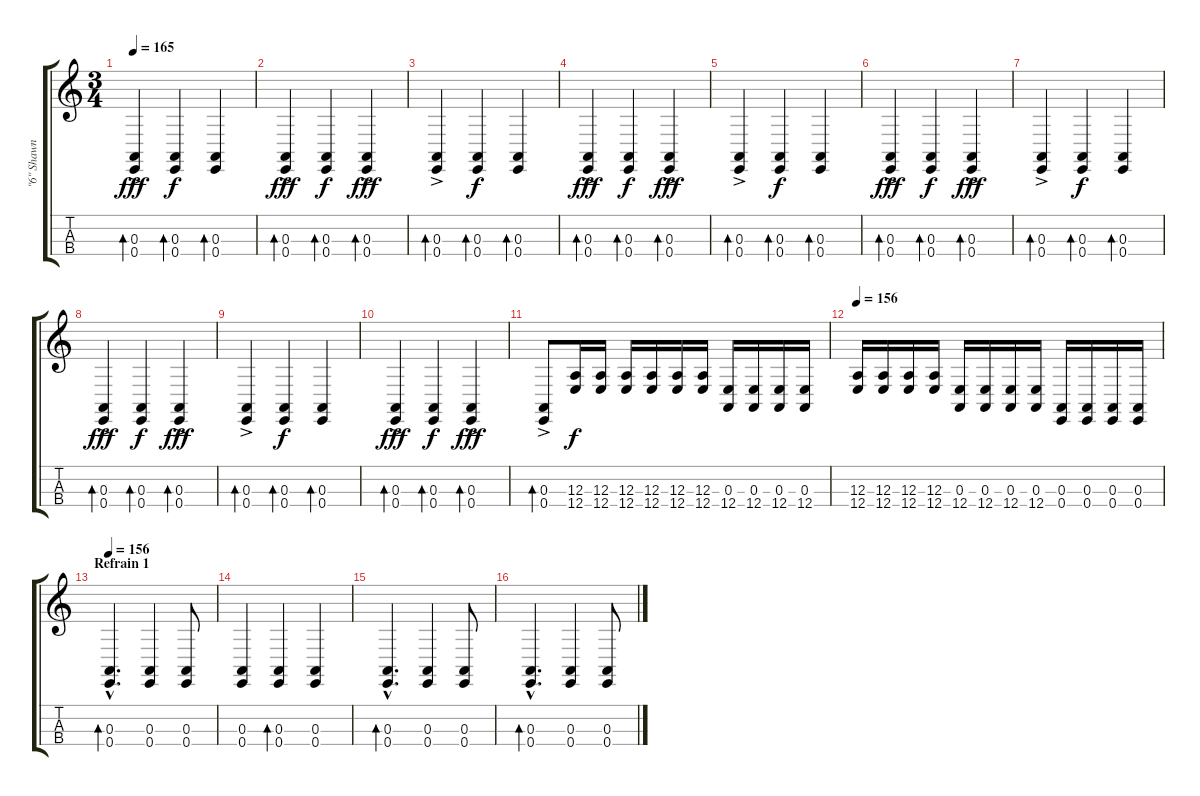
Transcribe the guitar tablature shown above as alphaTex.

\track ("\"6\" Shawn \"Clown\" Crahan (Perc)" "\"6\" Shawn ") {instrument melodictom}
\staff {score tabs}
\tuning (G3 D3 A2 E2) {hide}
\ts (3 4)
\tempo 165
\clef g2
\ks c
(0.3{ac} 0.4{ac}).4{bd 120 dy fff} (0.3 0.4).4{bd 120 dy f} (0.3 0.4).4{bd 120} |
(0.3{ac} 0.4{ac}).4{bd 120 dy fff} (0.3 0.4).4{bd 120 dy f} (0.3{ac} 0.4{ac}).4{bd 120 dy fff} |
(0.3{ac} 0.4{ac}).4{bd 120} (0.3 0.4).4{bd 120 dy f} (0.3 0.4).4{bd 120} |
(0.3{ac} 0.4{ac}).4{bd 120 dy fff} (0.3 0.4).4{bd 120 dy f} (0.3{ac} 0.4{ac}).4{bd 120 dy fff} |
(0.3{ac} 0.4{ac}).4{bd 120} (0.3 0.4).4{bd 120 dy f} (0.3 0.4).4{bd 120} |
(0.3{ac} 0.4{ac}).4{bd 120 dy fff} (0.3 0.4).4{bd 120 dy f} (0.3{ac} 0.4{ac}).4{bd 120 dy fff} |
(0.3{ac} 0.4{ac}).4{bd 120} (0.3 0.4).4{bd 120 dy f} (0.3 0.4).4{bd 120} |
(0.3{ac} 0.4{ac}).4{bd 120 dy fff} (0.3 0.4).4{bd 120 dy f} (0.3{ac} 0.4{ac}).4{bd 120 dy fff} |
(0.3{ac} 0.4{ac}).4{bd 120} (0.3 0.4).4{bd 120 dy f} (0.3 0.4).4{bd 120} |
(0.3{ac} 0.4{ac}).4{bd 120 dy fff} (0.3 0.4).4{bd 120 dy f} (0.3{ac} 0.4{ac}).4{bd 120 dy fff} |
(0.3{ac} 0.4{ac}).8{bd 120} (12.3 12.4).16{dy f} (12.3 12.4).16 (12.3 12.4).16 (12.3 12.4).16 (12.3 12.4).16 (12.3 12.4).16 (0.3 12.4).16 (0.3 12.4).16 (0.3 12.4).16 (0.3 12.4).16 |
\tempo 156
(12.3 12.4).16 (12.3 12.4).16 (12.3 12.4).16 (12.3 12.4).16 (0.3 12.4).16 (0.3 12.4).16 (0.3 12.4).16 (0.3 12.4).16 (0.3 0.4).16 (0.3 0.4).16 (0.3 0.4).16 (0.3 0.4).16 |
\section ("" "Refrain 1")
\tempo 156
(0.3{hac} 0.4{hac}).4{d bd 120} (0.3 0.4).4 (0.3 0.4).8 |
(0.3 0.4).4 (0.3 0.4).4{bd 120} (0.3 0.4).4 |
(0.3{hac} 0.4{hac}).4{d bd 120} (0.3 0.4).4 (0.3 0.4).8 |
(0.3{hac} 0.4{hac}).4{d bd 120} (0.3 0.4).4 (0.3 0.4).8
